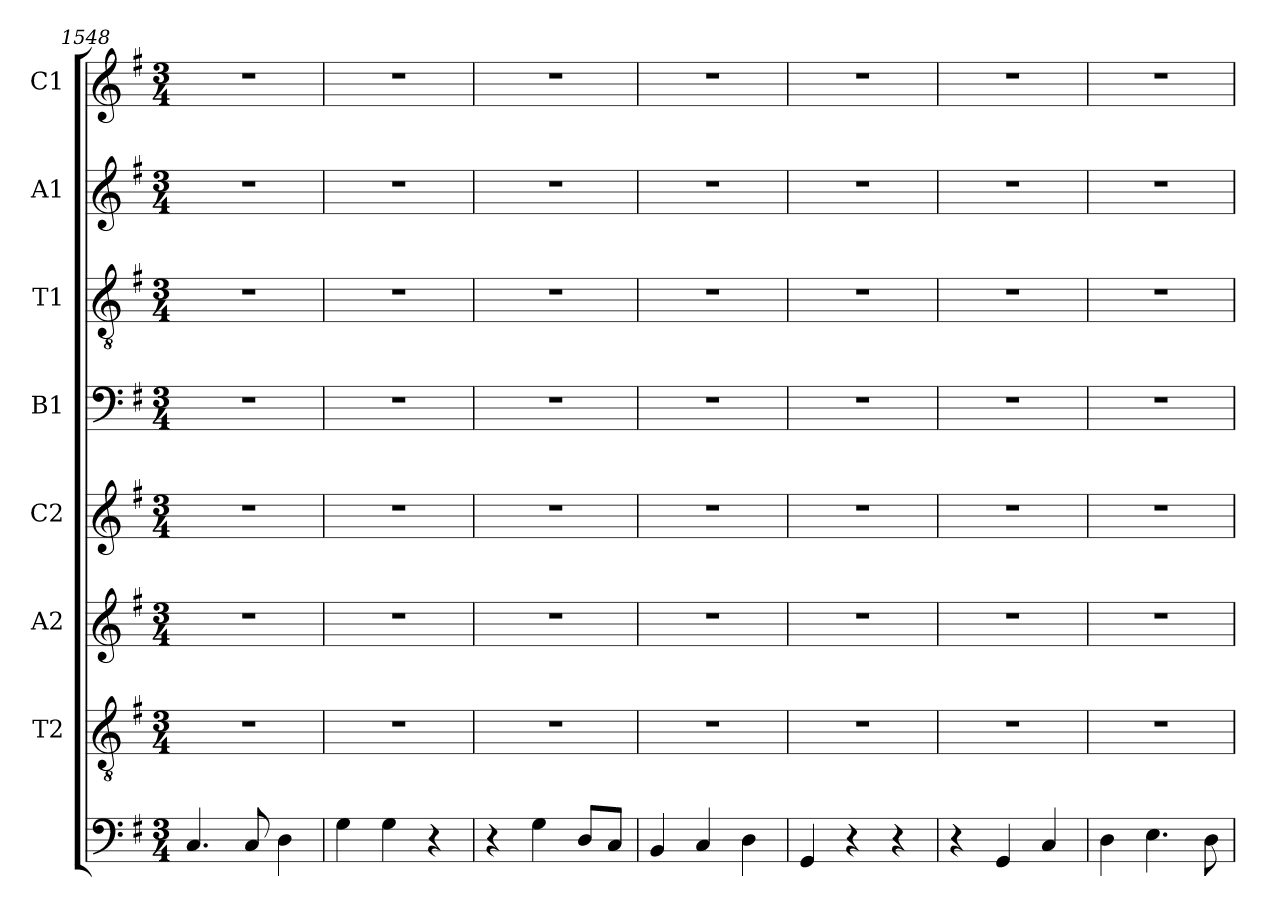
**kern	**kern	**kern	**kern	**kern	**kern	**kern	**kern
*part8	*part7	*part6	*part5	*part4	*part3	*part2	*part1
*staff8	*staff7	*staff6	*staff5	*staff4	*staff3	*staff2	*staff1
*	*I"T2	*I"A2	*I"C2	*I"B1	*I"T1	*I"A1	*I"C1
*	*I'T2	*I'A2	*I'C2	*I'B1	*I'T1	*I'A1	*I'C1
*clefF4	*clefGv2	*clefG2	*clefG2	*clefF4	*clefGv2	*clefG2	*clefG2
*k[f#]	*k[f#]	*k[f#]	*k[f#]	*k[f#]	*k[f#]	*k[f#]	*k[f#]
*G:	*G:	*G:	*G:	*G:	*G:	*G:	*G:
*M3/4	*M3/4	*M3/4	*M3/4	*M3/4	*M3/4	*M3/4	*M3/4
=1548	=1548	=1548	=1548	=1548	=1548	=1548	=1548
4.C/	2.r	2.r	2.r	2.r	2.r	2.r	2.r
8C/	.	.	.	.	.	.	.
4D\	.	.	.	.	.	.	.
=1549	=1549	=1549	=1549	=1549	=1549	=1549	=1549
4G\	2.r	2.r	2.r	2.r	2.r	2.r	2.r
4G\	.	.	.	.	.	.	.
4r	.	.	.	.	.	.	.
=1550	=1550	=1550	=1550	=1550	=1550	=1550	=1550
4r	2.r	2.r	2.r	2.r	2.r	2.r	2.r
4G\	.	.	.	.	.	.	.
8D/L	.	.	.	.	.	.	.
8C/J	.	.	.	.	.	.	.
=1551	=1551	=1551	=1551	=1551	=1551	=1551	=1551
4BB/	2.r	2.r	2.r	2.r	2.r	2.r	2.r
4C/	.	.	.	.	.	.	.
4D\	.	.	.	.	.	.	.
=1552	=1552	=1552	=1552	=1552	=1552	=1552	=1552
4GG/	2.r	2.r	2.r	2.r	2.r	2.r	2.r
4r	.	.	.	.	.	.	.
4r	.	.	.	.	.	.	.
=1553	=1553	=1553	=1553	=1553	=1553	=1553	=1553
4r	2.r	2.r	2.r	2.r	2.r	2.r	2.r
4GG/	.	.	.	.	.	.	.
4C/	.	.	.	.	.	.	.
=1554	=1554	=1554	=1554	=1554	=1554	=1554	=1554
4D\	2.r	2.r	2.r	2.r	2.r	2.r	2.r
4.E\	.	.	.	.	.	.	.
8D\	.	.	.	.	.	.	.
=	=	=	=	=	=	=	=
*-	*-	*-	*-	*-	*-	*-	*-
